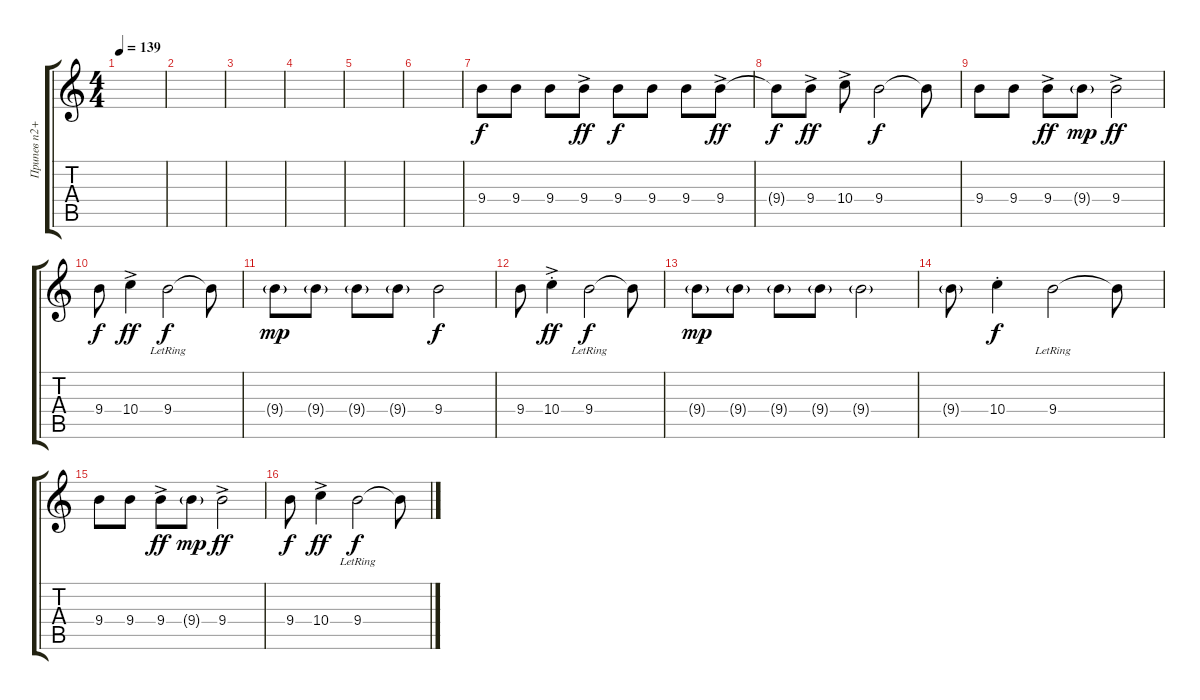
\track ("Припев п2+фон" "Припев п2+") {instrument electricguitarjazz}
\staff {score tabs}
\tuning (E4 B3 G3 D3 A2 E2) {hide}
\ts (4 4)
\tempo 139
\clef g2
\ks c
|
|
|
|
|
|
9.4.8 9.4.8 9.4.8 9.4{ac}.8{dy ff} 9.4.8{dy f} 9.4.8 9.4.8 9.4{ac}.8{dy ff} |
9.4{t}.8{dy f} 9.4{ac}.8{dy ff} 10.4{ac}.8 9.4.2{dy f} 9.4{t}.8 |
9.4.8 9.4.8 9.4{ac}.8{dy ff} 9.4{g}.8{dy mp} 9.4{ac}.2{dy ff} |
9.4.8{dy f} 10.4{ac}.4{dy ff} 9.4{lr}.2{dy f} 9.4{t}.8 |
9.4{g}.8{dy mp} 9.4{g}.8 9.4{g}.8 9.4{g}.8 9.4.2{dy f} |
9.4.8 10.4{ac st}.4{dy ff} 9.4{lr}.2{dy f} 9.4{t}.8 |
9.4{g}.8{dy mp} 9.4{g}.8 9.4{g}.8 9.4{g}.8 9.4{g}.2 |
9.4{g}.8 10.4{st}.4{dy f} 9.4{lr}.2 9.4{t}.8 |
9.4.8 9.4.8 9.4{ac}.8{dy ff} 9.4{g}.8{dy mp} 9.4{ac}.2{dy ff} |
9.4.8{dy f} 10.4{ac}.4{dy ff} 9.4{lr}.2{dy f} 9.4{t}.8
